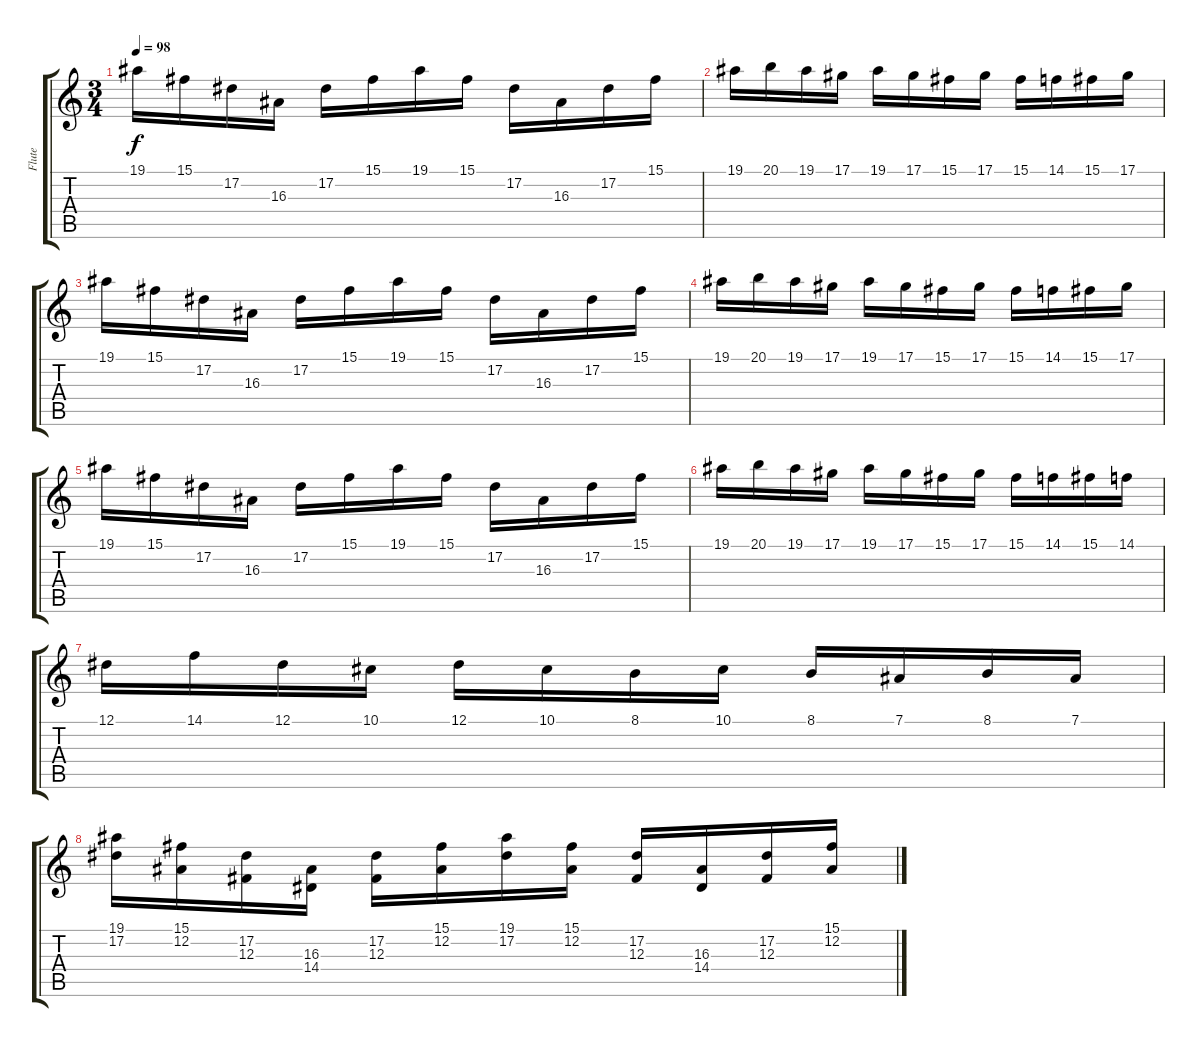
\track ("Flute" "Flute") {instrument flute}
\staff {score tabs}
\tuning (Eb4 Bb3 Gb3 Db3 Ab2 Eb2) {hide}
\ts (3 4)
\tempo 98
\clef g2
\ks c
19.1.16{dy f} 15.1.16 17.2.16 16.3.16 17.2.16 15.1.16 19.1.16 15.1.16 17.2.16 16.3.16 17.2.16 15.1.16 |
19.1.16 20.1.16 19.1.16 17.1.16 19.1.16 17.1.16 15.1.16 17.1.16 15.1.16 14.1.16 15.1.16 17.1.16 |
19.1.16 15.1.16 17.2.16 16.3.16 17.2.16 15.1.16 19.1.16 15.1.16 17.2.16 16.3.16 17.2.16 15.1.16 |
19.1.16 20.1.16 19.1.16 17.1.16 19.1.16 17.1.16 15.1.16 17.1.16 15.1.16 14.1.16 15.1.16 17.1.16 |
19.1.16 15.1.16 17.2.16 16.3.16 17.2.16 15.1.16 19.1.16 15.1.16 17.2.16 16.3.16 17.2.16 15.1.16 |
19.1.16 20.1.16 19.1.16 17.1.16 19.1.16 17.1.16 15.1.16 17.1.16 15.1.16 14.1.16 15.1.16 14.1.16 |
12.1.16 14.1.16 12.1.16 10.1.16 12.1.16 10.1.16 8.1.16 10.1.16 8.1.16 7.1.16 8.1.16 7.1.16 |
(19.1 17.2).16 (15.1 12.2).16 (17.2 12.3).16 (16.3 14.4).16 (17.2 12.3).16 (15.1 12.2).16 (19.1 17.2).16 (15.1 12.2).16 (17.2 12.3).16 (16.3 14.4).16 (17.2 12.3).16 (15.1 12.2).16
